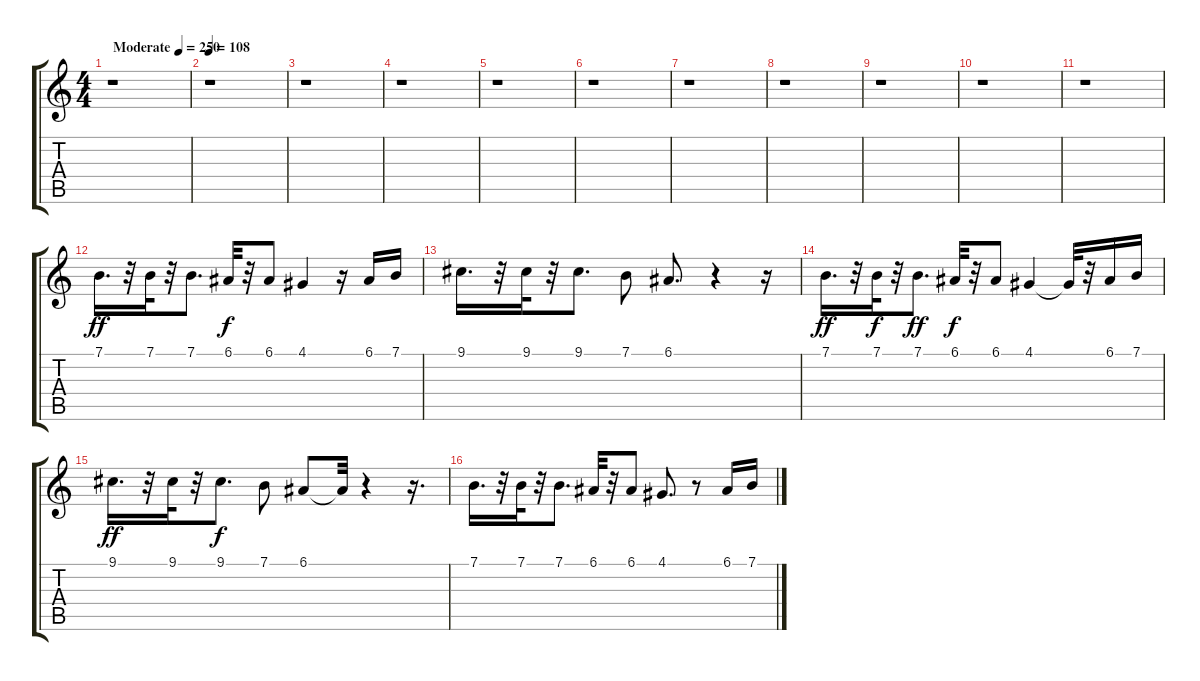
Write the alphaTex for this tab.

\track "" {instrument flute}
\staff {score tabs}
\tuning (E4 B3 G3 D3 A2 E2) {hide}
\ts (4 4)
\tempo (250 "Moderate")
\clef g2
\ks c
r.1{dy ff instrument flute} |
\tempo 108
r.1 |
r.1 |
r.1 |
r.1 |
r.1 |
r.1 |
r.1 |
r.1 |
r.1 |
r.1 |
7.1.16{d} r.32 7.1.32 r.32 7.1.8{d} 6.1.32{dy f} r.32 6.1.8 4.1.4 r.16 6.1.16 7.1.16 |
9.1.16{d} r.32 9.1.32 r.32 9.1.8{d} 7.1.8 6.1.8{d} r.4 r.16 |
7.1.16{d dy ff} r.32 7.1.32{dy f} r.32 7.1.8{d dy ff} 6.1.32{dy f} r.32 6.1.8 4.1.4 4.1{t}.32 r.32 6.1.16 7.1.16 |
9.1.16{d dy ff} r.32 9.1.32 r.32 9.1.8{d dy f} 7.1.8 6.1.8 6.1{t}.32 r.4 r.16{d} |
7.1.16{d} r.32 7.1.32 r.32 7.1.8{d} 6.1.32 r.32 6.1.8 4.1.8{d} r.8 6.1.16 7.1.16
